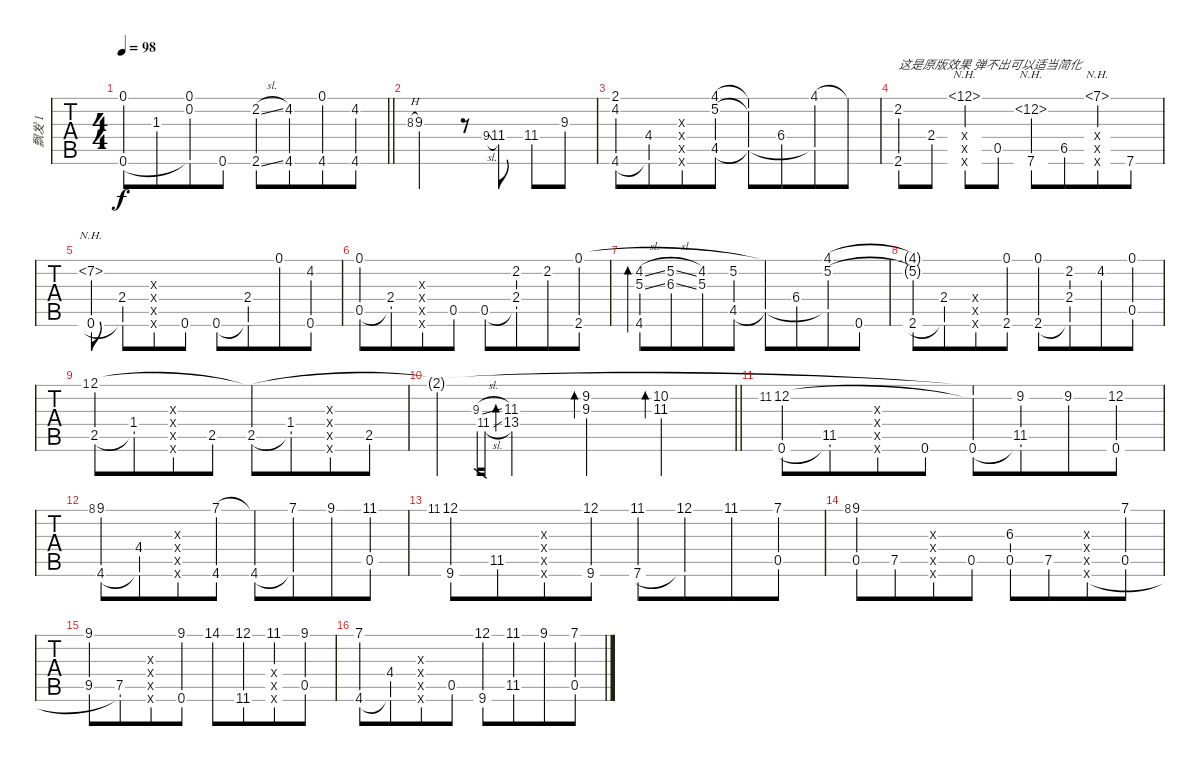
\track ("飘发 1" "飘发 1") {instrument acousticguitarsteel}
\staff {tabs}
\tuning (E4 B3 G3 D3 A2 E2) {hide}
\ts (4 4)
\tempo 98
\clef g2
\barLineRight lightlight
\ks e
(0.1 0.6).8{dy f} 1.3.8{beam merge} (0.1 0.2 0.6{t}).8 0.6.8 (2.2{sl} 2.6{sl}).8 (4.2 4.6).8{beam merge} (0.1 4.6).8 (4.2 4.6).8 |
8.3{h}.8{gr} 9.3.2 r.8 9.4{sl}.8{gr} 11.4.8 11.4.8 9.3.8 |
(2.1 4.2 4.6).8 (4.4 4.6{t}).8{beam merge} (0.3{x} 0.4{x} 0.5{x} 0.6{x}).8 (4.1 5.2 4.5).8 (4.1{t} 5.2{t} 4.5{t}).8 6.4.8{beam merge} (4.1 4.5{t}).8 4.1{t}.8 |
(2.2 2.6).8{txt "这是原版效果 弹不出可以适当简化"} 2.4.8 (12.1{nh} 0.4{x} 0.5{x} 0.6{x}).8 0.5.8 (12.2{nh} 7.6).8 6.5.8{beam merge} (7.1{nh} 0.4{x} 0.5{x} 7.6{x}).8 7.6.8 |
(7.2{nh} 0.6).8{beam split} (2.4 0.6{t}).8{beam merge} (0.3{x} 0.4{x} 0.5{x} 0.6{x}).8 0.6.8 0.6.8 (2.4 0.6{t}).8{beam merge} 0.1.8 (4.2 0.6).8 |
(0.1 0.5).8 (2.4 0.5{t}).8{beam merge} (0.3{x} 0.4{x} 0.5{x} 0.6{x}).8 0.5.8 0.5.8 (2.2 2.4 0.5{t}).8{beam merge} 2.2.8 (0.1 2.6).8 |
(4.2{sl} 5.3{sl} 4.6).8{bd 30} (5.2{sl} 6.3{sl}).8{beam merge} (4.2 5.3).8 (5.2 4.5).8 (0.1{t} 4.5{t}).8 6.4.8{beam merge} (4.1 5.2 4.5{t}).8 0.6.8 |
(4.1{t} 5.2{t} 2.6).8 (2.4 2.6{t}).8{beam merge} (0.4{x} 0.5{x} 0.6{x}).8 (0.1 2.6).8 (0.1 2.6).8 (2.2 2.4 2.6{t}).8{beam merge} 4.2.8 (0.1 0.5).8 |
1.1.8{gr} (2.1 2.5).8 (1.4 2.5{t}).8{beam merge} (0.3{x} 0.4{x} 0.5{x} 0.6{x}).8 2.5.8 (2.1{t} 2.5).8 (1.4 2.5{t}).8{beam merge} (0.3{x} 0.4{x} 0.5{x} 0.6{x}).8 2.5.8 |
\barLineRight lightlight
2.1{t}.4 9.3{sl}.16{gr} 11.4{sl}.16{gr} (11.3 13.4).4{bd 30} (9.2 9.3).4{bd 30} (10.2 11.3).4{bd 30} |
11.2.8{gr} (12.2 0.6).8 (11.5 0.6{t}).8{beam merge} (0.3{x} 0.4{x} 0.5{x} 0.6{x}).8 0.6.8 (2.1{t} 12.2{t} 0.6).8 (9.2 11.5 0.6{t}).8{beam merge} 9.2.8 (12.2 0.6).8 |
8.1.8{gr} (9.1 4.6).8 (4.4 4.6{t}).8{beam merge} (0.3{x} 0.4{x} 0.5{x} 0.6{x}).8 (7.1 4.6).8 (7.1{t} 4.6).8 (7.1 4.6{t}).8{beam merge} 9.1.8 (11.1 0.5).8 |
11.1.8{gr} (12.1 9.6).8 11.5.8{beam merge} (0.3{x} 0.4{x} 0.5{x} 0.6{x}).8 (12.1 9.6).8 (11.1 7.6).8 (12.1 7.6{t}).8{beam merge} 11.1.8 (7.1 0.5).8 |
8.1.8{gr} (9.1 0.5).8 7.5.8{beam merge} (0.3{x} 0.4{x} 0.5{x} 0.6{x}).8 0.5.8 (6.3 0.5).8 7.5.8{beam merge} (0.3{x} 0.4{x} 0.5{x} 0.6{x}).8 (7.1 0.5).8 |
(9.1 9.5).8 (7.5 0.6{t}).8{beam merge} (0.3{x} 0.4{x} 0.5{x} 0.6{x}).8 (9.1 0.6).8 14.1.8 (12.1 11.6).8{beam merge} (11.1 0.4{x} 0.5{x} 0.6{x}).8 (9.1 0.5).8 |
(7.1 4.6).8 (4.4 4.6{t}).8{beam merge} (0.3{x} 0.4{x} 0.5{x} 0.6{x}).8 0.5.8 (12.1 9.6).8 (11.1 11.5).8{beam merge} 9.1.8 (7.1 0.5).8
